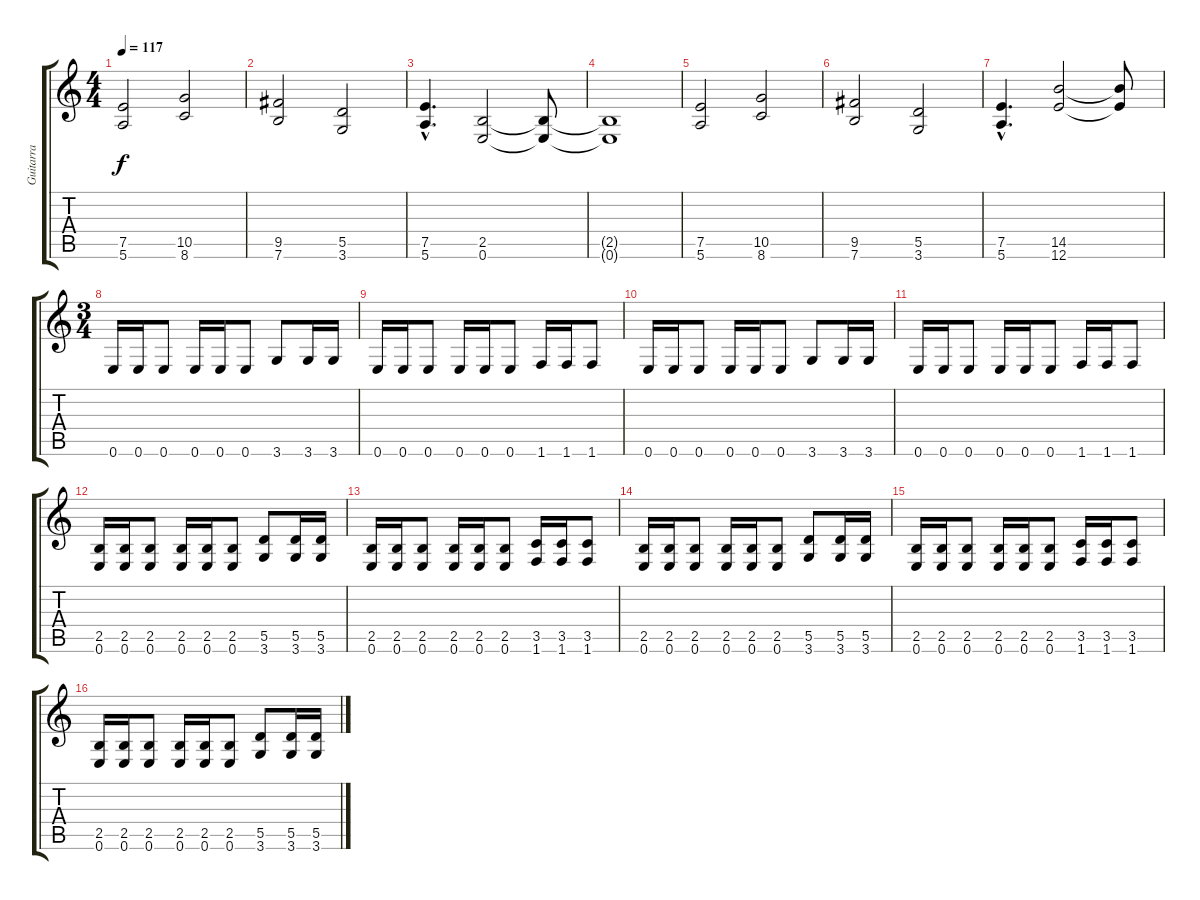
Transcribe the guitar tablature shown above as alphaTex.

\track ("Guitarra" "Guitarra") {instrument distortionguitar}
\staff {score tabs}
\tuning (E4 B3 G3 D3 A2 E2) {hide}
\ts (4 4)
\tempo 117
\clef g2
\ks c
(7.5 5.6).2{dy f} (10.5 8.6).2 |
(9.5 7.6).2 (5.5 3.6).2 |
(7.5{hac} 5.6{hac}).4{d} (2.5 0.6).2 (2.5{t} 0.6{t}).8 |
(2.5{t} 0.6{t}).1 |
(7.5 5.6).2 (10.5 8.6).2 |
(9.5 7.6).2 (5.5 3.6).2 |
(7.5{hac} 5.6{hac}).4{d} (14.5 12.6).2 (14.5{t} 12.6{t}).8 |
\ts (3 4)
0.6.16 0.6.16 0.6.8 0.6.16 0.6.16 0.6.8 3.6.8 3.6.16 3.6.16 |
0.6.16 0.6.16 0.6.8 0.6.16 0.6.16 0.6.8 1.6.16 1.6.16 1.6.8 |
0.6.16 0.6.16 0.6.8 0.6.16 0.6.16 0.6.8 3.6.8 3.6.16 3.6.16 |
0.6.16 0.6.16 0.6.8 0.6.16 0.6.16 0.6.8 1.6.16 1.6.16 1.6.8 |
(2.5 0.6).16 (2.5 0.6).16 (2.5 0.6).8 (2.5 0.6).16 (2.5 0.6).16 (2.5 0.6).8 (5.5 3.6).8 (5.5 3.6).16 (5.5 3.6).16 |
(2.5 0.6).16 (2.5 0.6).16 (2.5 0.6).8 (2.5 0.6).16 (2.5 0.6).16 (2.5 0.6).8 (3.5 1.6).16 (3.5 1.6).16 (3.5 1.6).8 |
(2.5 0.6).16 (2.5 0.6).16 (2.5 0.6).8 (2.5 0.6).16 (2.5 0.6).16 (2.5 0.6).8 (5.5 3.6).8 (5.5 3.6).16 (5.5 3.6).16 |
(2.5 0.6).16 (2.5 0.6).16 (2.5 0.6).8 (2.5 0.6).16 (2.5 0.6).16 (2.5 0.6).8 (3.5 1.6).16 (3.5 1.6).16 (3.5 1.6).8 |
(2.5 0.6).16 (2.5 0.6).16 (2.5 0.6).8 (2.5 0.6).16 (2.5 0.6).16 (2.5 0.6).8 (5.5 3.6).8 (5.5 3.6).16 (5.5 3.6).16
